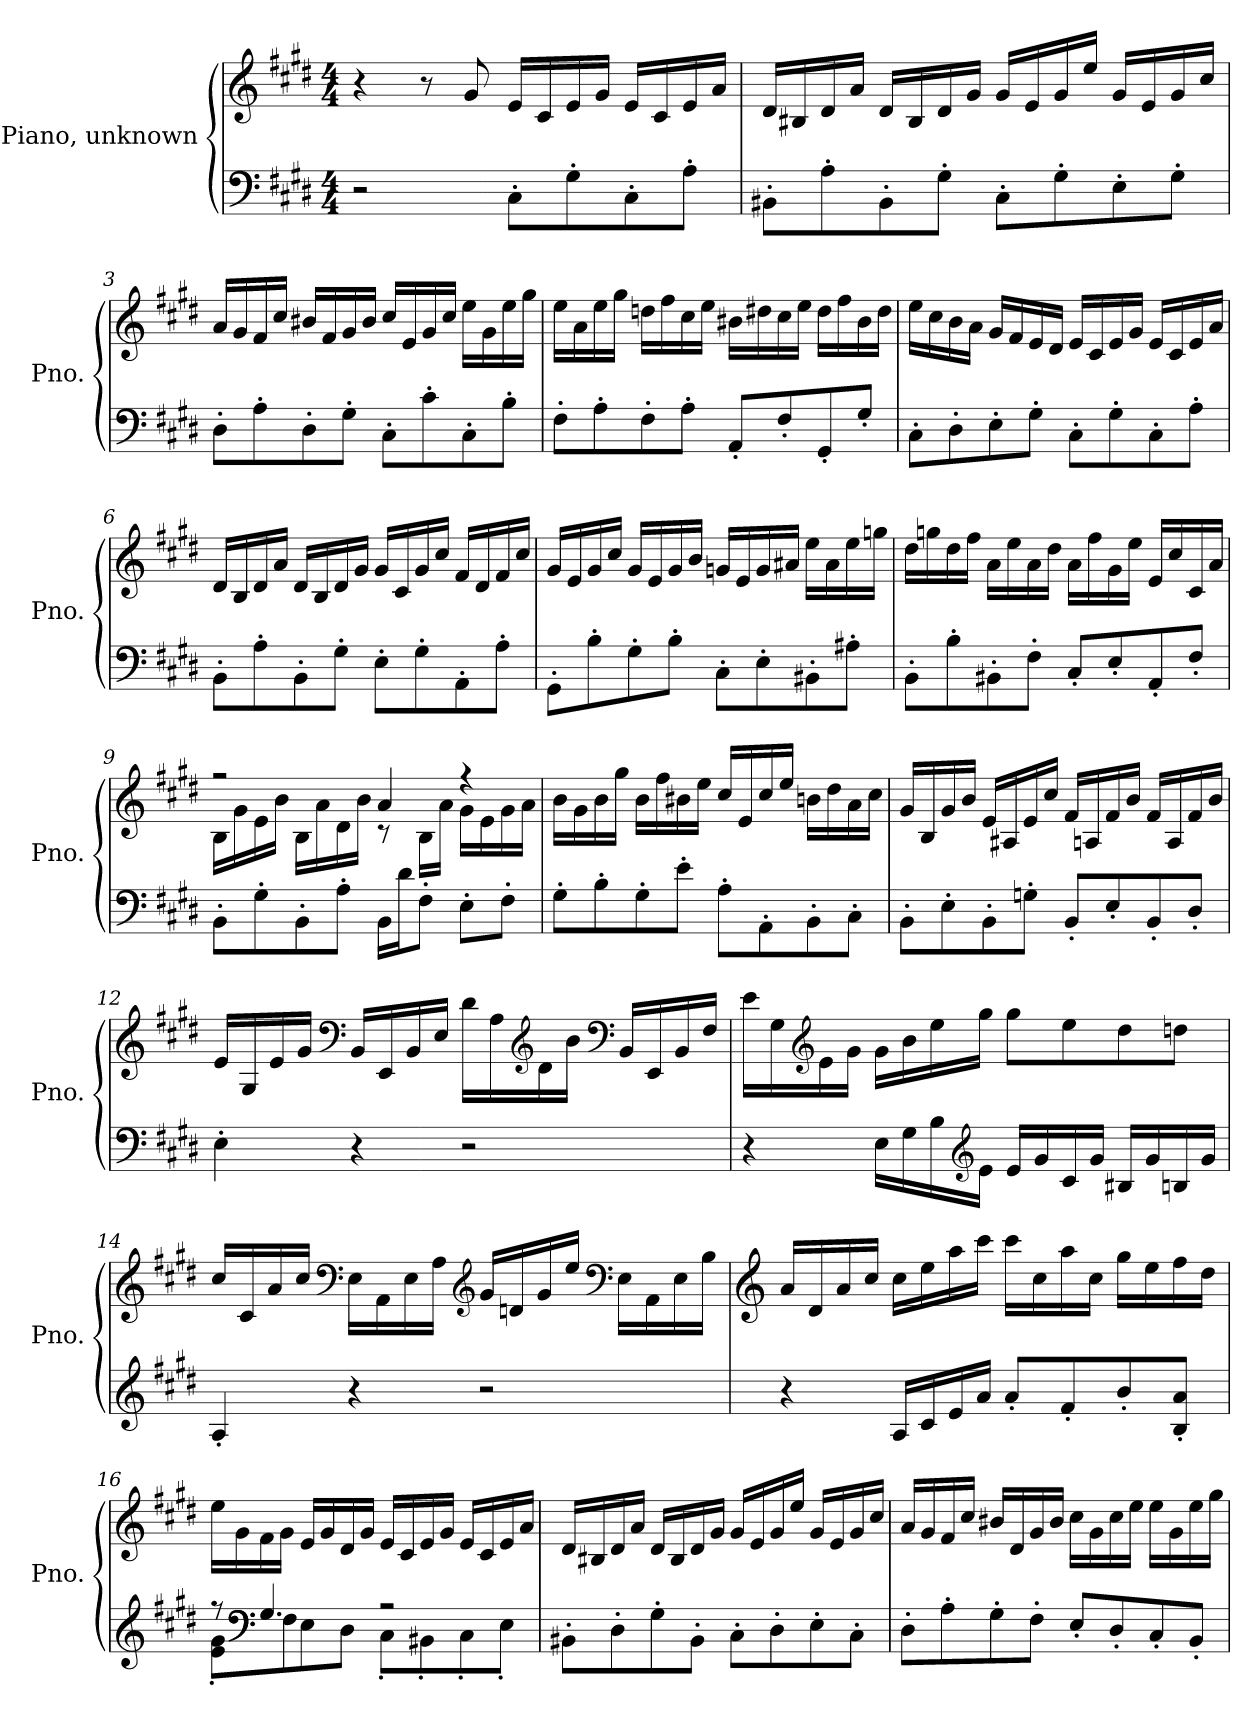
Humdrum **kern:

**kern	**kern
*part1	*part1
*staff2	*staff1
*I"Piano, unknown	*
*I'Pno.	*
*clefF4	*clefG2
*k[f#c#g#d#]	*k[f#c#g#d#]
*M4/4	*M4/4
*MM120	*MM120
=1	=1
2r	4r
.	8r
.	8g#/
8C#'\L	16e/LL
.	16c#/
8G#'\	16e/
.	16g#/JJ
8C#'\	16e/LL
.	16c#/
8A'\J	16e/
.	16a/JJ
=2	=2
8BB#X'\L	16d#/LL
.	16B#X/
8A'\	16d#/
.	16a/JJ
8BB#'\	16d#/LL
.	16B#/
8G#'\J	16d#/
.	16g#/JJ
8C#'\L	16g#/LL
.	16e/
8G#'\	16g#/
.	16ee/JJ
8E'\	16g#/LL
.	16e/
8G#'\J	16g#/
.	16cc#/JJ
!!LO:LB:g=z
=3	=3
8D#'\L	16a/LL
.	16g#/
8A'\	16f#/
.	16cc#/JJ
8D#'\	16b#X/LL
.	16f#/
8G#'\J	16g#/
.	16b#/JJ
8C#'\L	16cc#/LL
.	16e/
8c#'\	16g#/
.	16cc#/JJ
8C#'\	16ee\LL
.	16g#\
8B'\J	16ee\
.	16gg#\JJ
=4	=4
8F#'\L	16ee\LL
.	16a\
8A'\	16ee\
.	16gg#\JJ
8F#'\	16ddn\LL
.	16ff#\
8A'\J	16cc#\
.	16ee\JJ
8AA'/L	16b#X\LL
.	16dd#X\
8F#'/	16cc#\
.	16ee\JJ
8GG#'/	16dd#\LL
.	16ff#\
8G#'/J	16b#\
.	16dd#\JJ
!!LO:LB:g=z
=5	=5
8C#'\L	16ee\LL
.	16cc#\
8D#'\	16b\
.	16a\JJ
8E'\	16g#/LL
.	16f#/
8G#'\J	16e/
.	16d#/JJ
8C#'\L	16e/LL
.	16c#/
8G#'\	16e/
.	16g#/JJ
8C#'\	16e/LL
.	16c#/
8A'\J	16e/
.	16a/JJ
=6	=6
8BB'\L	16d#/LL
.	16B/
8A'\	16d#/
.	16a/JJ
8BB'\	16d#/LL
.	16B/
8G#'\J	16d#/
.	16g#/JJ
8E'\L	16g#/LL
.	16c#/
8G#'\	16g#/
.	16cc#/JJ
8AA'\	16f#/LL
.	16d#/
8A'\J	16f#/
.	16cc#/JJ
!!LO:LB:g=z
=7	=7
8GG#'\L	16g#/LL
.	16e/
8B'\	16g#/
.	16cc#/JJ
8G#'\	16g#/LL
.	16e/
8B'\J	16g#/
.	16b/JJ
8C#'\L	16gn/LL
.	16e/
8E'\	16g/
.	16a#X/JJ
8BB#X'\	16ee\LL
.	16a#\
8A#X'\J	16ee\
.	16ggn\JJ
=8	=8
8BB'\L	16dd#\LL
.	16ggn\
8B'\	16dd#\
.	16ff#\JJ
8BB#X'\	16a\LL
.	16ee\
8F#'\J	16a\
.	16dd#\JJ
8C#'/L	16a\LL
.	16ff#\
8E'/	16g#\
.	16ee\JJ
8AA'/	16e/LL
.	16cc#/
8F#'/J	16c#/
.	16a/JJ
!!LO:LB:g=z
=9	=9
*	*^
8BB'\L	2r	16B\LL
.	.	16g#\
8G#'\	.	16e\
.	.	16b\JJ
8BB'\	.	16B\LL
.	.	16a\
8A'\J	.	16d#\
.	.	16b\JJ
16BB\LL	4a/	8r
16d#\J	.	.
8F#'\J	.	16B\LL
.	.	16a\JJ
8E'\L	4r	16g#\LL
.	.	16e\
8F#'\J	.	16g#\
.	.	16a\JJ
*	*v	*v
=10	=10
8G#'\L	16b\LL
.	16g#\
8B'\	16b\
.	16gg#\JJ
8G#'\	16b\LL
.	16ff#\
8e'\J	16b#X\
.	16ee\JJ
8A'\L	16cc#/LL
.	16e/
8AA'\	16cc#/
.	16ee/JJ
8BB'\	16bn\LL
.	16dd#\
8C#'\J	16a\
.	16cc#\JJ
!!LO:LB:g=z
=11	=11
8BB'\L	16g#/LL
.	16B/
8E'\	16g#/
.	16b/JJ
8BB'\	16e/LL
.	16A#X/
8Gn'\J	16e/
.	16cc#/JJ
8BB'/L	16f#/LL
.	16An/
8E'/	16f#/
.	16b/JJ
8BB'/	16f#/LL
.	16A/
8D#'/J	16f#/
.	16b/JJ
=12	=12
4E'\	16e/LL
.	16G#/
.	16e/
.	16g#/JJ
*	*clefF4
4r	16BB/LL
.	16EE/
.	16BB/
.	16E/JJ
2r	16d#\LL
.	16A\
*	*clefG2
.	16d#\
.	16b\JJ
*	*clefF4
.	16BB/LL
.	16EE/
.	16BB/
.	16F#/JJ
!!LO:PB:g=z
=13	=13
4r	16e\LL
.	16G#\
*	*clefG2
.	16e\
.	16g#\JJ
16E\LL	16g#\LL
16G#\	16b\
16B\	16ee\
*clefG2	*
16e\JJ	16gg#\JJ
16e/LL	8gg#\L
16g#/	.
16c#/	8ee\
16g#/JJ	.
16B#X/LL	8dd#\
16g#/	.
16Bn/	8ddn\J
16g#/JJ	.
=14	=14
4A'/	16cc#/LL
.	16c#/
.	16a/
.	16cc#/JJ
*	*clefF4
4r	16E\LL
.	16AA\
.	16E\
.	16A\JJ
*	*clefG2
2r	16g#/LL
.	16dn/
.	16g#/
.	16ee/JJ
*	*clefF4
.	16E\LL
.	16AA\
.	16E\
.	16B\JJ
!!LO:LB:g=z
=15	=15
*	*clefG2
4r	16a/LL
.	16d#/
.	16a/
.	16cc#/JJ
16A/LL	16cc#\LL
16c#/	16ee\
16e/	16aa\
16a/JJ	16ccc#\JJ
8a'/L	16ccc#\LL
.	16cc#\
8f#'/	16aa\
.	16cc#\JJ
8b'/	16gg#\LL
.	16ee\
8B/' 8a/'J	16ff#\
.	16dd#\JJ
=16	=16
*^	*
8r	8e\' 8g#\'L	16ee\LL
.	.	16g#\
*clefF4	*	*
4.G#/	8F#\	16f#\
.	.	16g#\JJ
.	8E\	16e/LL
.	.	16g#/
.	8D#\J	16d#/
.	.	16g#/JJ
2r	8C#'\L	16e/LL
.	.	16c#/
.	8BB#X'\	16e/
.	.	16g#/JJ
.	8C#'\	16e/LL
.	.	16c#/
.	8E'\J	16e/
.	.	16a/JJ
*v	*v	*
!!LO:LB:g=z
=17	=17
8BB#X'\L	16d#/LL
.	16B#X/
8D#'\	16d#/
.	16a/JJ
8G#'\	16d#/LL
.	16B#/
8BB#'\J	16d#/
.	16g#/JJ
8C#'\L	16g#/LL
.	16e/
8D#'\	16g#/
.	16ee/JJ
8E'\	16g#/LL
.	16e/
8C#'\J	16g#/
.	16cc#/JJ
=18	=18
8D#'\L	16a/LL
.	16g#/
8A'\	16f#/
.	16cc#/JJ
8G#'\	16b#X/LL
.	16d#/
8F#'\J	16g#/
.	16b#/JJ
8E'/L	16cc#\LL
.	16g#\
8D#'/	16cc#\
.	16ee\JJ
8C#'/	16ee\LL
.	16g#\
8BB'/J	16ee\
.	16gg#\JJ
=	=
*-	*-
